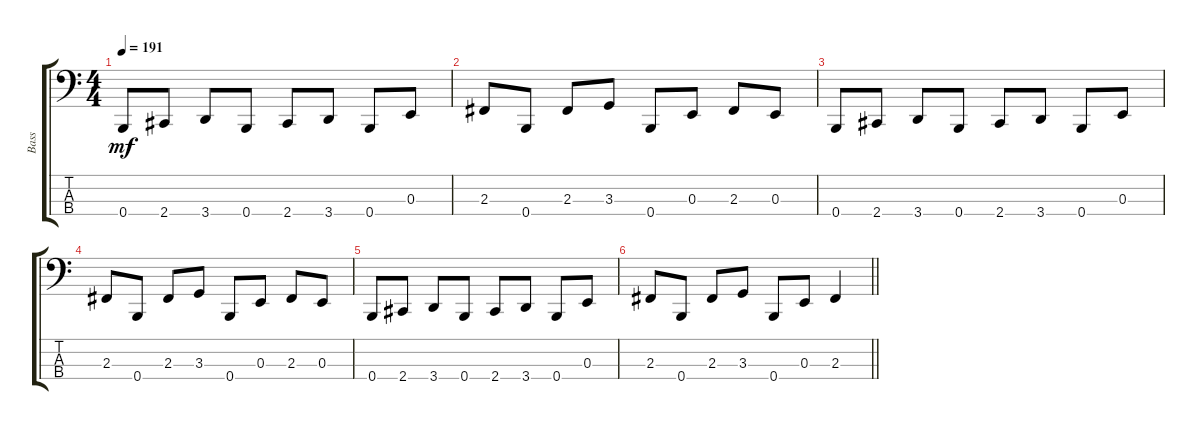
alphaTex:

\track ("Bass" "Bass") {instrument electricbassfinger}
\staff {score tabs}
\tuning (D2 A1 E1 B0) {hide}
\ts (4 4)
\tempo 191
\clef f4
\ks c
0.4.8{dy mf} 2.4.8 3.4.8 0.4.8 2.4.8 3.4.8 0.4.8 0.3.8 |
2.3.8 0.4.8 2.3.8 3.3.8 0.4.8 0.3.8 2.3.8 0.3.8 |
0.4.8 2.4.8 3.4.8 0.4.8 2.4.8 3.4.8 0.4.8 0.3.8 |
2.3.8 0.4.8 2.3.8 3.3.8 0.4.8 0.3.8 2.3.8 0.3.8 |
0.4.8 2.4.8 3.4.8 0.4.8 2.4.8 3.4.8 0.4.8 0.3.8 |
\barLineRight lightlight
2.3.8 0.4.8 2.3.8 3.3.8 0.4.8 0.3.8 2.3.4
